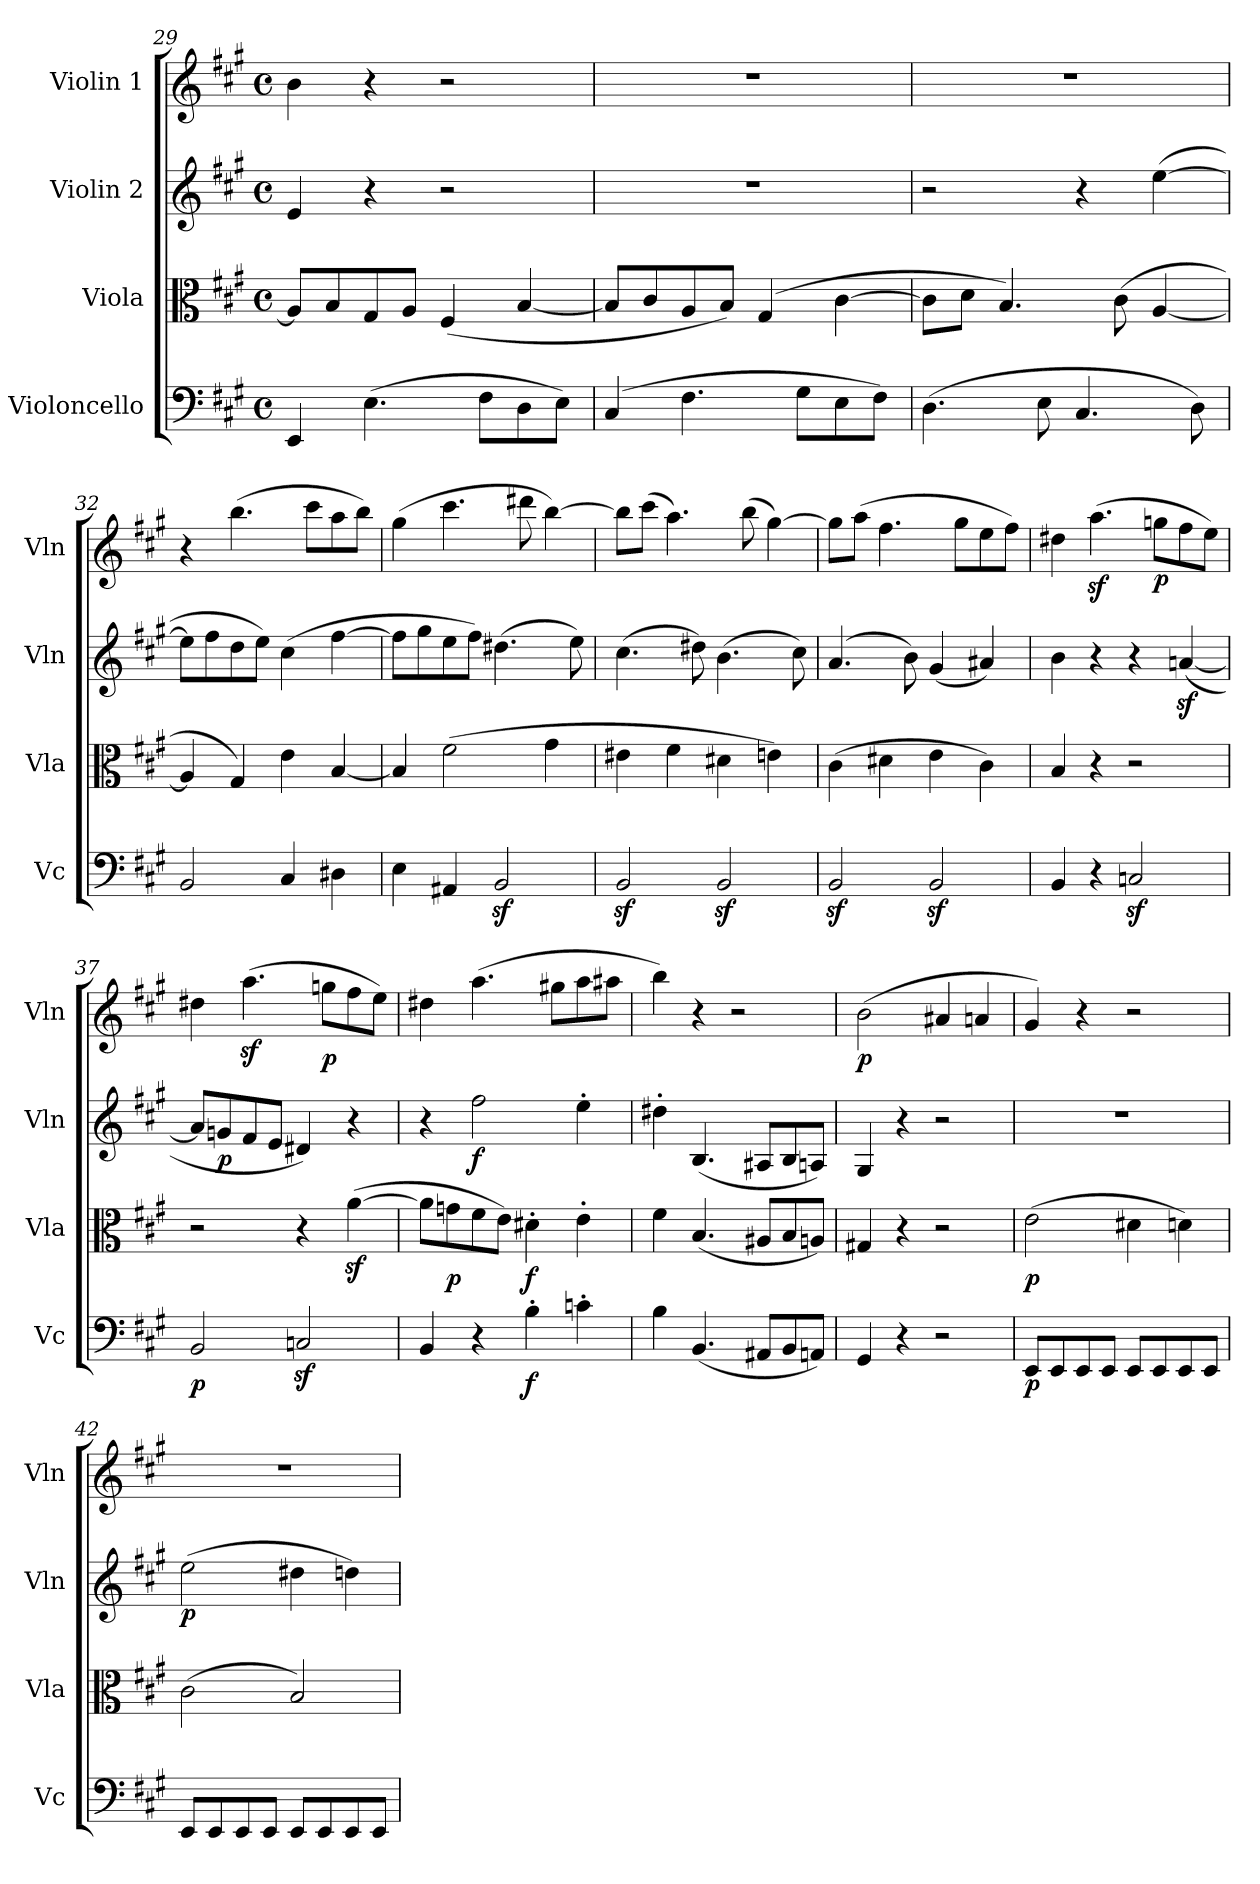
**kern	**dynam	**kern	**dynam	**kern	**dynam	**kern	**dynam
*part4	*part4	*part3	*part3	*part2	*part2	*part1	*part1
*staff4	*staff4	*staff3	*staff3	*staff2	*staff2	*staff1	*staff1
*I"Violoncello	*	*I"Viola	*	*I"Violin 2	*	*I"Violin 1	*
*I'Vc	*	*I'Vla	*	*I'Vln	*	*I'Vln	*
*clefF4	*	*clefC3	*	*clefG2	*	*clefG2	*
*k[f#c#g#]	*	*k[f#c#g#]	*	*k[f#c#g#]	*	*k[f#c#g#]	*
*M4/4	*	*M4/4	*	*M4/4	*	*M4/4	*
*met(c)	*	*met(c)	*	*met(c)	*	*met(c)	*
=29	=29	=29	=29	=29	=29	=29	=29
4EE/	.	8A/L]	.	4e/	.	4b\	.
.	.	8B/	.	.	.	.	.
(>4.E\	.	8G#/	.	4r	.	4r	.
.	.	8A/J	.	.	.	.	.
.	.	(<4F#/	.	2r	.	2r	.
8F#\L	.	.	.	.	.	.	.
8D\	.	[4B/	.	.	.	.	.
8E\J)	.	.	.	.	.	.	.
=30	=30	=30	=30	=30	=30	=30	=30
(>4C#/	.	8B/L]	.	1r	.	1r	.
.	.	8c#/	.	.	.	.	.
4.F#\	.	8A/	.	.	.	.	.
.	.	8B/J)	.	.	.	.	.
.	.	(>4G#/	.	.	.	.	.
8G#\L	.	.	.	.	.	.	.
8E\	.	[4c#\	.	.	.	.	.
8F#\J)	.	.	.	.	.	.	.
=31	=31	=31	=31	=31	=31	=31	=31
(>4.D\	.	8c#\L]	.	2r	.	1r	.
.	.	8d\J	.	.	.	.	.
.	.	4.B/)	.	.	.	.	.
8E\	.	.	.	.	.	.	.
4.C#/	.	.	.	4r	.	.	.
.	.	(>8c#\	.	.	.	.	.
.	.	[4A/	.	(>[4ee\	.	.	.
8D\)	.	.	.	.	.	.	.
!!LO:PB:g=z
=32	=32	=32	=32	=32	=32	=32	=32
2BB/	.	4A/]	.	8ee\L]	.	4r	.
.	.	.	.	8ff#\	.	.	.
.	.	4G#/)	.	8dd\	.	(>4.bb\	.
.	.	.	.	8ee\J)	.	.	.
4C#/	.	4e\	.	(>4cc#\	.	.	.
.	.	.	.	.	.	8ccc#\L	.
4D#X\	.	[4B/	.	[4ff#\	.	8aa\	.
.	.	.	.	.	.	8bb\J)	.
=33	=33	=33	=33	=33	=33	=33	=33
4E\	.	4B/]	.	8ff#\L]	.	(>4gg#\	.
.	.	.	.	8gg#\	.	.	.
4AA#X/	.	(>2f#\	.	8ee\	.	4.ccc#\	.
.	.	.	.	8ff#\J)	.	.	.
2BBz</	.	.	.	(>4.dd#X\	.	.	.
.	.	.	.	.	.	8ddd#X\	.
.	.	4g#\	.	.	.	[4bb\)	.
.	.	.	.	8ee\)	.	.	.
=34	=34	=34	=34	=34	=34	=34	=34
2BBz</	.	4e#X\	.	(>4.cc#\	.	8bb\L]	.
.	.	.	.	.	.	(>8ccc#\J	.
.	.	4f#\	.	.	.	4.aa\)	.
.	.	.	.	8dd#X\)	.	.	.
2BBz</	.	4d#X\	.	(>4.b\	.	.	.
.	.	.	.	.	.	(>8bb\	.
.	.	4en\)	.	.	.	[4gg#\)	.
.	.	.	.	8cc#\)	.	.	.
=35	=35	=35	=35	=35	=35	=35	=35
2BBz</	.	(>4c#\	.	(>4.a/	.	8gg#\L]	.
.	.	.	.	.	.	(>8aa\J	.
.	.	4d#X\	.	.	.	4.ff#\	.
.	.	.	.	8b\)	.	.	.
2BBz</	.	4e\	.	(<4g#/	.	.	.
.	.	.	.	.	.	8gg#\L	.
.	.	4c#\)	.	4a#X/)	.	8ee\	.
.	.	.	.	.	.	8ff#\J)	.
=36	=36	=36	=36	=36	=36	=36	=36
4BB/	.	4B/	.	4b\	.	4dd#X\	.
4r	.	4r	.	4r	.	(>4.aaz<\	.
2Cnz</	.	2r	.	4r	.	.	.
!	!	!	!	!	!	!	!LO:DY:b
.	.	.	.	.	.	8ggn\L	p
.	.	.	.	(<[4anz</	.	8ff#\	.
.	.	.	.	.	.	8ee\J)	.
=37	=37	=37	=37	=37	=37	=37	=37
!	!LO:DY:b	!	!	!	!	!	!
2BB/	p	2r	.	8a/L]	.	4dd#X\	.
!	!	!	!	!	!LO:DY:b	!	!
.	.	.	.	8gn/	p	.	.
.	.	.	.	8f#/	.	(>4.aaz<\	.
.	.	.	.	8e/J	.	.	.
2Cnz</	.	4r	.	4d#X/)	.	.	.
!	!	!	!	!	!	!	!LO:DY:b
.	.	.	.	.	.	8ggn\L	p
.	.	(>[4az<\	.	4r	.	8ff#\	.
.	.	.	.	.	.	8ee\J)	.
=38	=38	=38	=38	=38	=38	=38	=38
4BB/	.	8a\L]	.	4r	.	4dd#X\	.
!	!	!	!LO:DY:b	!	!	!	!
.	.	8gn\	p	.	.	.	.
!	!	!	!	!	!LO:DY:b	!	!
4r	.	8f#\	.	2ff#\	f	(>4.aa\	.
.	.	8e\J)	.	.	.	.	.
!	!LO:DY:b	!	!LO:DY:b	!	!	!	!
4B'\	f	4d#X'\	f	.	.	.	.
.	.	.	.	.	.	8gg#X\L	.
4cn'\	.	4e'\	.	4ee'\	.	8aa\	.
.	.	.	.	.	.	8aa#X\J	.
=39	=39	=39	=39	=39	=39	=39	=39
4B\	.	4f#\	.	4dd#X'\	.	4bb\)	.
(<4.BB/	.	(<4.B/	.	(<4.B/	.	4r	.
.	.	.	.	.	.	2r	.
8AA#X/L	.	8A#X/L	.	8A#X/L	.	.	.
8BB/	.	8B/	.	8B/	.	.	.
8AAn/J)	.	8An/J)	.	8An/J)	.	.	.
=40	=40	=40	=40	=40	=40	=40	=40
!	!	!	!	!	!	!	!LO:DY:b
4GG#/	.	4G#X/	.	4G#/	.	(>2b\	p
4r	.	4r	.	4r	.	.	.
2r	.	2r	.	2r	.	4a#X/	.
.	.	.	.	.	.	4an/	.
!!LO:LB:g=z
=41	=41	=41	=41	=41	=41	=41	=41
!	!LO:DY:b	!	!LO:DY:b	!	!	!	!
8EE/L	p	(>2e\	p	1r	.	4g#/)	.
8EE/	.	.	.	.	.	.	.
8EE/	.	.	.	.	.	4r	.
8EE/J	.	.	.	.	.	.	.
8EE/L	.	4d#X\	.	.	.	2r	.
8EE/	.	.	.	.	.	.	.
8EE/	.	4dn\)	.	.	.	.	.
8EE/J	.	.	.	.	.	.	.
=42	=42	=42	=42	=42	=42	=42	=42
!	!	!	!	!	!LO:DY:b	!	!
8EE/L	.	(>2c#\	.	(>2ee\	p	1r	.
8EE/	.	.	.	.	.	.	.
8EE/	.	.	.	.	.	.	.
8EE/J	.	.	.	.	.	.	.
8EE/L	.	2B/)	.	4dd#X\	.	.	.
8EE/	.	.	.	.	.	.	.
8EE/	.	.	.	4ddn\)	.	.	.
8EE/J	.	.	.	.	.	.	.
=	=	=	=	=	=	=	=
*-	*-	*-	*-	*-	*-	*-	*-
